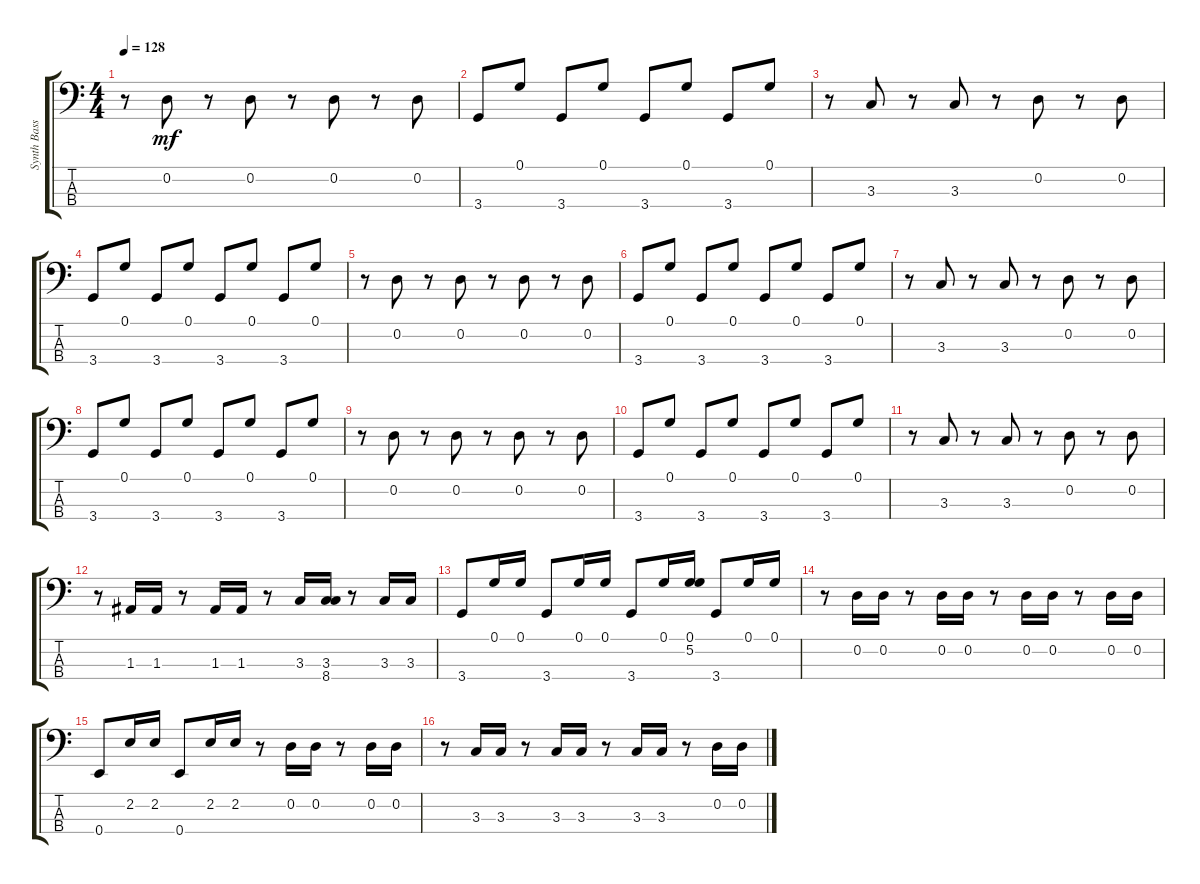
\track ("Synth Bass 2" "Synth Bass") {instrument synthbass2}
\staff {score tabs}
\tuning (G2 D2 A1 E1) {hide}
\ts (4 4)
\tempo 128
\clef f4
\ks c
r.8{dy mf} 0.2.8 r.8 0.2.8 r.8 0.2.8 r.8 0.2.8 |
3.4.8 0.1.8 3.4.8 0.1.8 3.4.8 0.1.8 3.4.8 0.1.8 |
r.8 3.3.8 r.8 3.3.8 r.8 0.2.8 r.8 0.2.8 |
3.4.8 0.1.8 3.4.8 0.1.8 3.4.8 0.1.8 3.4.8 0.1.8 |
r.8 0.2.8 r.8 0.2.8 r.8 0.2.8 r.8 0.2.8 |
3.4.8 0.1.8 3.4.8 0.1.8 3.4.8 0.1.8 3.4.8 0.1.8 |
r.8 3.3.8 r.8 3.3.8 r.8 0.2.8 r.8 0.2.8 |
3.4.8 0.1.8 3.4.8 0.1.8 3.4.8 0.1.8 3.4.8 0.1.8 |
r.8 0.2.8 r.8 0.2.8 r.8 0.2.8 r.8 0.2.8 |
3.4.8 0.1.8 3.4.8 0.1.8 3.4.8 0.1.8 3.4.8 0.1.8 |
r.8 3.3.8 r.8 3.3.8 r.8 0.2.8 r.8 0.2.8 |
r.8 1.3.16 1.3.16 r.8 1.3.16 1.3.16 r.8 3.3.16 (3.3 8.4).16 r.8 3.3.16 3.3.16 |
3.4.8 0.1.16 0.1.16 3.4.8 0.1.16 0.1.16 3.4.8 0.1.16 (0.1 5.2).16 3.4.8 0.1.16 0.1.16 |
r.8 0.2.16 0.2.16 r.8 0.2.16 0.2.16 r.8 0.2.16 0.2.16 r.8 0.2.16 0.2.16 |
0.4.8 2.2.16 2.2.16 0.4.8 2.2.16 2.2.16 r.8 0.2.16 0.2.16 r.8 0.2.16 0.2.16 |
r.8 3.3.16 3.3.16 r.8 3.3.16 3.3.16 r.8 3.3.16 3.3.16 r.8 0.2.16 0.2.16
